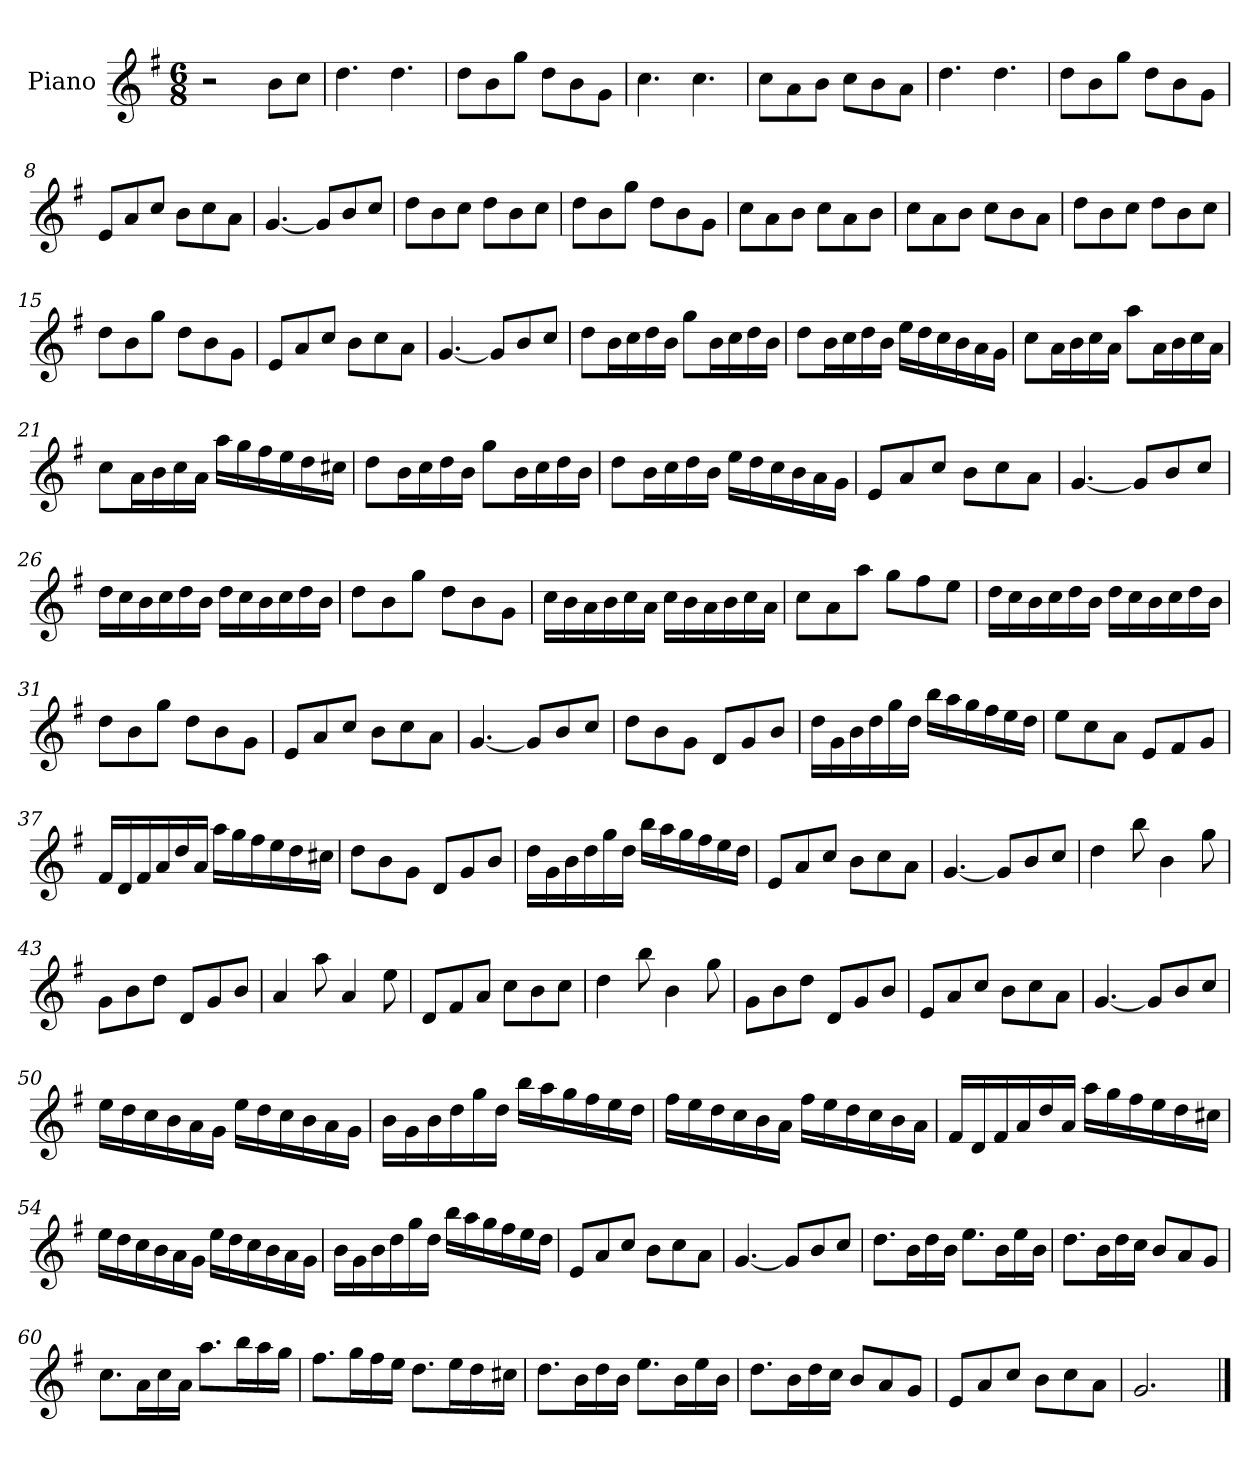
**kern
*part1
*staff1
*I"Piano
*I'Pno
*clefG2
*k[f#]
*M6/8
=1
2r
8b\L
8cc\J
=2
4.dd\
4.dd\
=3
8dd\L
8b\
8gg\J
8dd\L
8b\
8g\J
=4
4.cc\
4.cc\
=5
8cc\L
8a\
8b\J
8cc\L
8b\
8a\J
=6
4.dd\
4.dd\
=7
8dd\L
8b\
8gg\J
8dd\L
8b\
8g\J
=8
8e/L
8a/
8cc/J
8b\L
8cc\
8a\J
=9
[4.g/
8g/L]
8b/
8cc/J
=10
8dd\L
8b\
8cc\J
8dd\L
8b\
8cc\J
=11
8dd\L
8b\
8gg\J
8dd\L
8b\
8g\J
=12
8cc\L
8a\
8b\J
8cc\L
8a\
8b\J
=13
8cc\L
8a\
8b\J
8cc\L
8b\
8a\J
=14
8dd\L
8b\
8cc\J
8dd\L
8b\
8cc\J
=15
8dd\L
8b\
8gg\J
8dd\L
8b\
8g\J
=16
8e/L
8a/
8cc/J
8b\L
8cc\
8a\J
=17
[4.g/
8g/L]
8b/
8cc/J
=18
8dd\L
16b\L
16cc\
16dd\
16b\JJ
8gg\L
16b\L
16cc\
16dd\
16b\JJ
=19
8dd\L
16b\L
16cc\
16dd\
16b\JJ
16ee\LL
16dd\
16cc\
16b\
16a\
16g\JJ
=20
8cc\L
16a\L
16b\
16cc\
16a\JJ
8aa\L
16a\L
16b\
16cc\
16a\JJ
=21
8cc\L
16a\L
16b\
16cc\
16a\JJ
16aa\LL
16gg\
16ff#\
16ee\
16dd\
16cc#X\JJ
=22
8dd\L
16b\L
16cc\
16dd\
16b\JJ
8gg\L
16b\L
16cc\
16dd\
16b\JJ
=23
8dd\L
16b\L
16cc\
16dd\
16b\JJ
16ee\LL
16dd\
16cc\
16b\
16a\
16g\JJ
=24
8e/L
8a/
8cc/J
8b\L
8cc\
8a\J
=25
[4.g/
8g/L]
8b/
8cc/J
=26
16dd\LL
16cc\
16b\
16cc\
16dd\
16b\JJ
16dd\LL
16cc\
16b\
16cc\
16dd\
16b\JJ
=27
8dd\L
8b\
8gg\J
8dd\L
8b\
8g\J
=28
16cc\LL
16b\
16a\
16b\
16cc\
16a\JJ
16cc\LL
16b\
16a\
16b\
16cc\
16a\JJ
=29
8cc\L
8a\
8aa\J
8gg\L
8ff#\
8ee\J
=30
16dd\LL
16cc\
16b\
16cc\
16dd\
16b\JJ
16dd\LL
16cc\
16b\
16cc\
16dd\
16b\JJ
=31
8dd\L
8b\
8gg\J
8dd\L
8b\
8g\J
=32
8e/L
8a/
8cc/J
8b\L
8cc\
8a\J
=33
[4.g/
8g/L]
8b/
8cc/J
=34
8dd\L
8b\
8g\J
8d/L
8g/
8b/J
=35
16dd\LL
16g\
16b\
16dd\
16gg\
16dd\JJ
16bb\LL
16aa\
16gg\
16ff#\
16ee\
16dd\JJ
=36
8ee\L
8cc\
8a\J
8e/L
8f#/
8g/J
=37
16f#/LL
16d/
16f#/
16a/
16dd/
16a/JJ
16aa\LL
16gg\
16ff#\
16ee\
16dd\
16cc#X\JJ
=38
8dd\L
8b\
8g\J
8d/L
8g/
8b/J
=39
16dd\LL
16g\
16b\
16dd\
16gg\
16dd\JJ
16bb\LL
16aa\
16gg\
16ff#\
16ee\
16dd\JJ
=40
8e/L
8a/
8cc/J
8b\L
8cc\
8a\J
=41
[4.g/
8g/L]
8b/
8cc/J
=42
4dd\
8bb\
4b\
8gg\
=43
8g\L
8b\
8dd\J
8d/L
8g/
8b/J
=44
4a/
8aa\
4a/
8ee\
=45
8d/L
8f#/
8a/J
8cc\L
8b\
8cc\J
=46
4dd\
8bb\
4b\
8gg\
=47
8g\L
8b\
8dd\J
8d/L
8g/
8b/J
=48
8e/L
8a/
8cc/J
8b\L
8cc\
8a\J
=49
[4.g/
8g/L]
8b/
8cc/J
=50
16ee\LL
16dd\
16cc\
16b\
16a\
16g\JJ
16ee\LL
16dd\
16cc\
16b\
16a\
16g\JJ
=51
16b\LL
16g\
16b\
16dd\
16gg\
16dd\JJ
16bb\LL
16aa\
16gg\
16ff#\
16ee\
16dd\JJ
=52
16ff#\LL
16ee\
16dd\
16cc\
16b\
16a\JJ
16ff#\LL
16ee\
16dd\
16cc\
16b\
16a\JJ
=53
16f#/LL
16d/
16f#/
16a/
16dd/
16a/JJ
16aa\LL
16gg\
16ff#\
16ee\
16dd\
16cc#X\JJ
=54
16ee\LL
16dd\
16cc\
16b\
16a\
16g\JJ
16ee\LL
16dd\
16cc\
16b\
16a\
16g\JJ
=55
16b\LL
16g\
16b\
16dd\
16gg\
16dd\JJ
16bb\LL
16aa\
16gg\
16ff#\
16ee\
16dd\JJ
=56
8e/L
8a/
8cc/J
8b\L
8cc\
8a\J
=57
[4.g/
8g/L]
8b/
8cc/J
=58
8.dd\L
16b\L
16dd\
16b\JJ
8.ee\L
16b\L
16ee\
16b\JJ
=59
8.dd\L
16b\L
16dd\
16cc\JJ
8b/L
8a/
8g/J
=60
8.cc\L
16a\L
16cc\
16a\JJ
8.aa\L
16bb\L
16aa\
16gg\JJ
=61
8.ff#\L
16gg\L
16ff#\
16ee\JJ
8.dd\L
16ee\L
16dd\
16cc#X\JJ
=62
8.dd\L
16b\L
16dd\
16b\JJ
8.ee\L
16b\L
16ee\
16b\JJ
=63
8.dd\L
16b\L
16dd\
16cc\JJ
8b/L
8a/
8g/J
=64
8e/L
8a/
8cc/J
8b\L
8cc\
8a\J
=65
2.g/
==
*-
